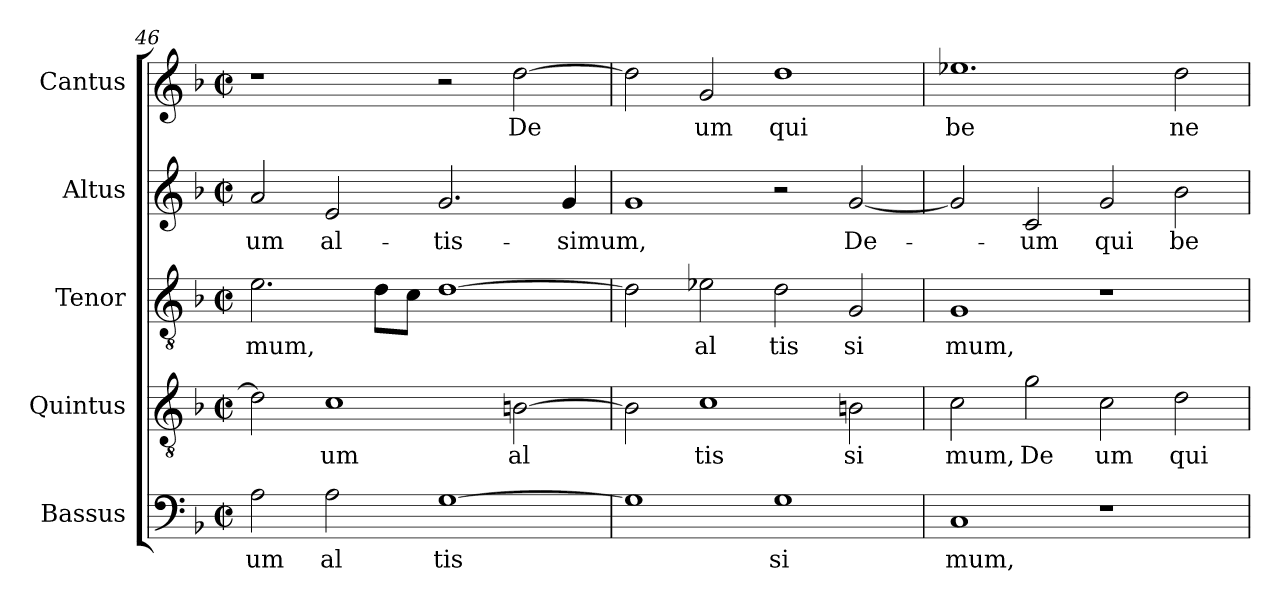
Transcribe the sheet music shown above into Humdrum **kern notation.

**kern	**text	**kern	**text	**kern	**text	**kern	**text	**kern	**text
*part5	*part5	*part4	*part4	*part3	*part3	*part2	*part2	*part1	*part1
*staff5	*staff5	*staff4	*staff4	*staff3	*staff3	*staff2	*staff2	*staff1	*staff1
*I"Bassus	*	*I"Quintus	*	*I"Tenor	*	*I"Altus	*	*I"Cantus	*
*clefF4	*	*clefGv2	*	*clefGv2	*	*clefG2	*	*clefG2	*
*k[b-]	*	*k[b-]	*	*k[b-]	*	*k[b-]	*	*k[b-]	*
*F:	*	*F:	*	*F:	*	*F:	*	*F:	*
*M2/2	*	*M2/2	*	*M2/2	*	*M2/2	*	*M2/2	*
*met(c|)	*	*met(c|)	*	*met(c|)	*	*met(c|)	*	*met(c|)	*
=46	=46	=46	=46	=46	=46	=46	=46	=46	=46
!	!LO:LY:b:cj	!	!	!	!LO:LY:b	!	!LO:LY:b:cj	!	!
2A\	um	2d\]	.	2.e\	mum,	2a/	-um	1r	.
!	!LO:LY:b:cj	!	!LO:LY:b:cj	!	!	!	!LO:LY:b:cj	!	!
2A\	al	1c	um	.	.	2e/	al-	.	.
.	.	.	.	8d\L	.	.	.	.	.
.	.	.	.	8c\J	.	.	.	.	.
!	!LO:LY:b:cj	!	!	!	!	!	!LO:LY:b:cj	!	!
[>1G	tis	.	.	[>1d	.	2.g/	-tis-	2r	.
!	!	!	!LO:LY:b:cj	!	!	!	!	!	!LO:LY:b
.	.	[>2Bn\	al	.	.	.	.	[>2dd\	De
!	!	!	!	!	!	!	!LO:LY:b	!	!
.	.	.	.	.	.	4g/	-simum,	.	.
=47	=47	=47	=47	=47	=47	=47	=47	=47	=47
1G]	.	2B\]	.	2d\]	.	1g	.	2dd\]	.
!	!	!	!LO:LY:b:cj	!	!LO:LY:b:cj	!	!	!	!LO:LY:b:cj
.	.	1c	tis	2e-X\	al	.	.	2g/	um
!	!LO:LY:b:cj	!	!	!	!LO:LY:b:cj	!	!	!	!LO:LY:b:cj
1G	si	.	.	2d\	tis	2r	.	1dd	qui
!	!	!	!LO:LY:b:cj	!	!LO:LY:b:cj	!	!LO:LY:b	!	!
.	.	2Bn\	si	2G/	si	[<2g/	De-	.	.
=48	=48	=48	=48	=48	=48	=48	=48	=48	=48
!	!LO:LY:b:cj	!	!LO:LY:b:cj	!	!LO:LY:b:cj	!	!	!	!LO:LY:b:cj
1C	mum,	2c\	mum,	1G	mum,	2g/]	.	1.ee-X	be
!	!	!	!LO:LY:b:cj	!	!	!	!LO:LY:b:cj	!	!
.	.	2g\	De	.	.	2c/	-um	.	.
!	!	!	!LO:LY:b:cj	!	!	!	!LO:LY:b:cj	!	!
1r	.	2c\	um	1r	.	2g/	qui	.	.
!	!	!	!LO:LY:b:cj	!	!	!	!LO:LY:b:cj	!	!LO:LY:b:cj
.	.	2d\	qui	.	.	2b-\	be-	2dd\	ne
=	=	=	=	=	=	=	=	=	=
*-	*-	*-	*-	*-	*-	*-	*-	*-	*-
